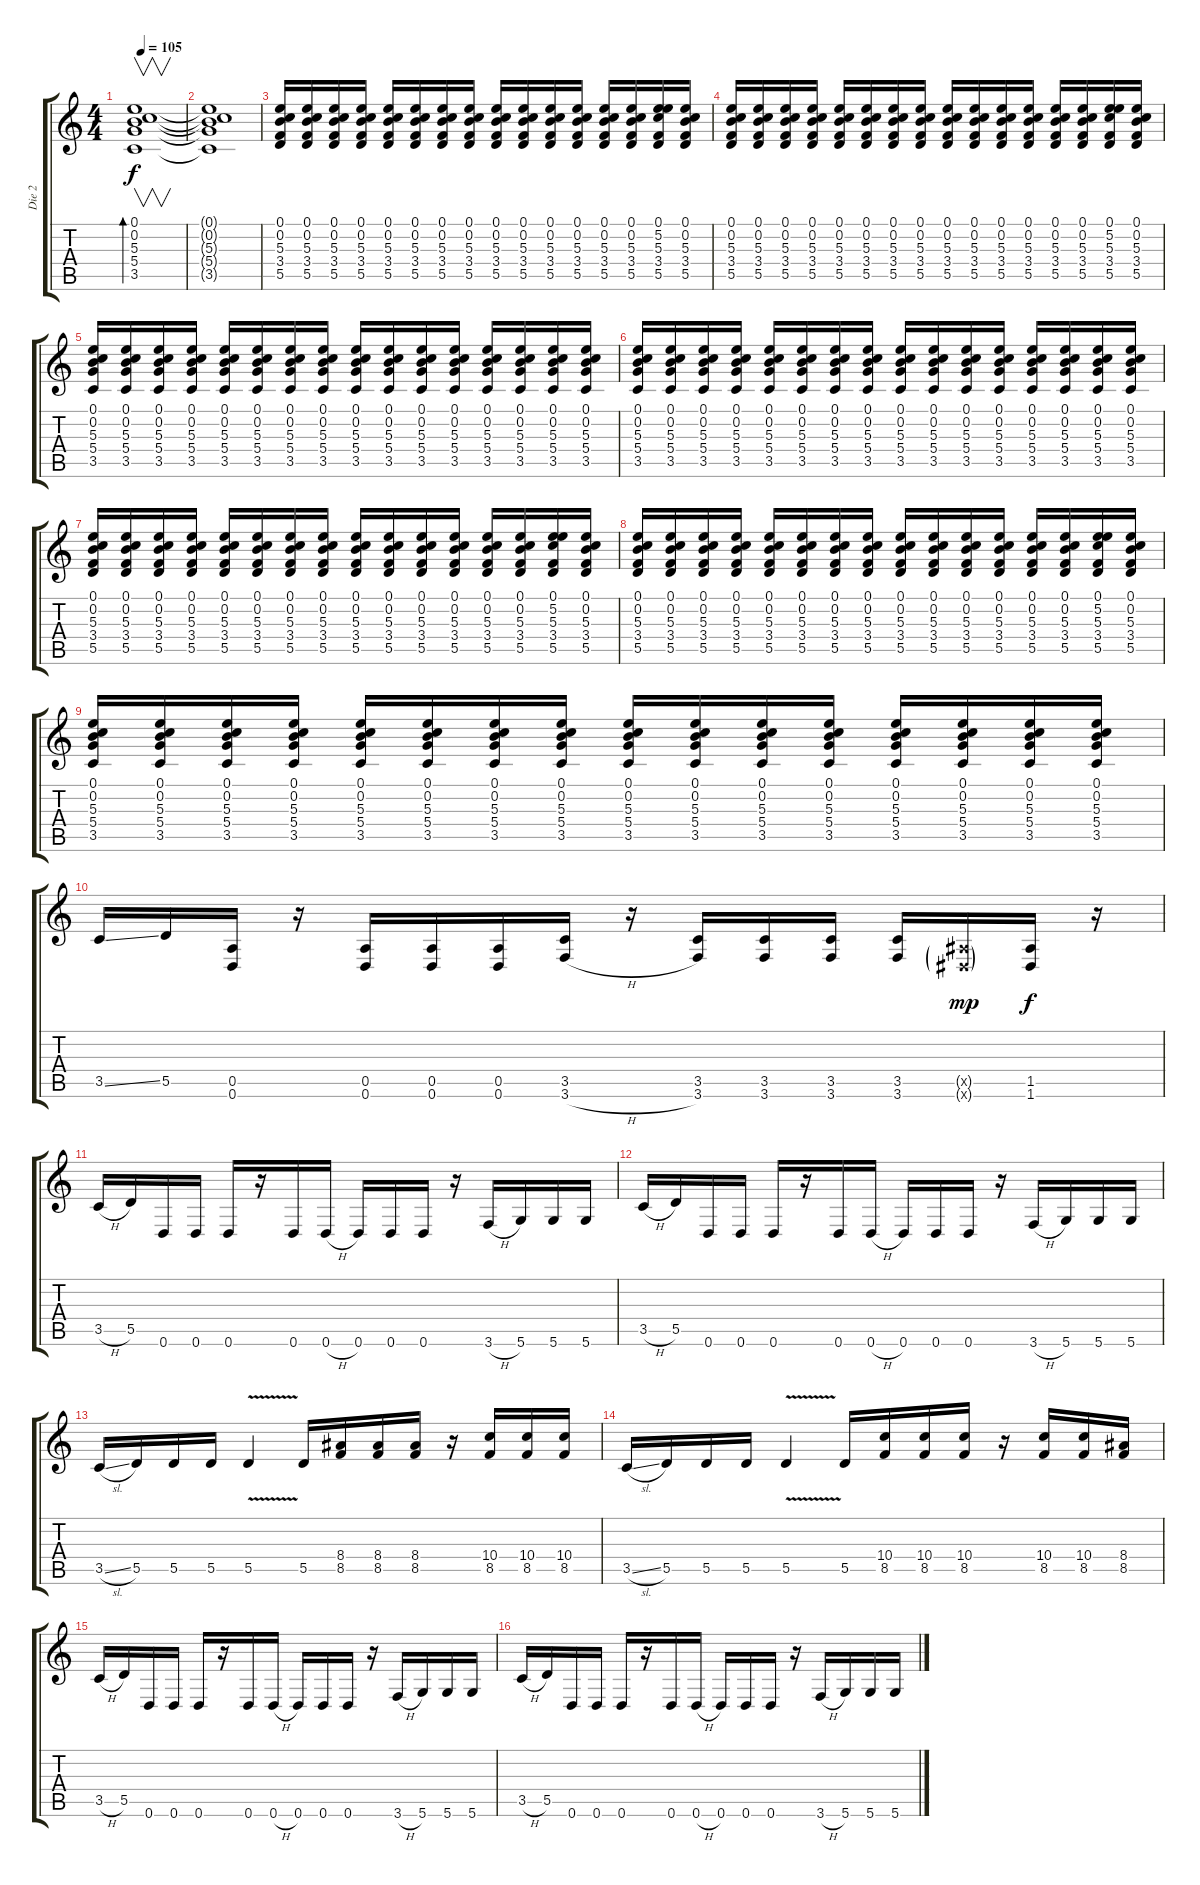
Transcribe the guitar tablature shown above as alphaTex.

\track ("Die 2" "Die 2") {instrument overdrivenguitar}
\staff {score tabs}
\tuning (E4 B3 G3 D3 A2 D2) {hide}
\ts (4 4)
\tempo 105
\clef g2
\ks c
(0.1 0.2 5.3 5.4 3.5).1{v bd 60 dy f} |
(0.1{t} 0.2{t} 5.3{t} 5.4{t} 3.5{t}).1 |
(0.1 0.2 5.3 3.4 5.5).16{volume 4 instrument electricguitarjazz} (0.1 0.2 5.3 3.4 5.5).16 (0.1 0.2 5.3 3.4 5.5).16 (0.1 0.2 5.3 3.4 5.5).16 (0.1 0.2 5.3 3.4 5.5).16 (0.1 0.2 5.3 3.4 5.5).16 (0.1 0.2 5.3 3.4 5.5).16 (0.1 0.2 5.3 3.4 5.5).16 (0.1 0.2 5.3 3.4 5.5).16 (0.1 0.2 5.3 3.4 5.5).16 (0.1 0.2 5.3 3.4 5.5).16 (0.1 0.2 5.3 3.4 5.5).16 (0.1 0.2 5.3 3.4 5.5).16 (0.1 0.2 5.3 3.4 5.5).16 (0.1 5.2 5.3 3.4 5.5).16 (0.1 0.2 5.3 3.4 5.5).16 |
(0.1 0.2 5.3 3.4 5.5).16 (0.1 0.2 5.3 3.4 5.5).16 (0.1 0.2 5.3 3.4 5.5).16 (0.1 0.2 5.3 3.4 5.5).16 (0.1 0.2 5.3 3.4 5.5).16 (0.1 0.2 5.3 3.4 5.5).16 (0.1 0.2 5.3 3.4 5.5).16 (0.1 0.2 5.3 3.4 5.5).16 (0.1 0.2 5.3 3.4 5.5).16 (0.1 0.2 5.3 3.4 5.5).16 (0.1 0.2 5.3 3.4 5.5).16 (0.1 0.2 5.3 3.4 5.5).16 (0.1 0.2 5.3 3.4 5.5).16 (0.1 0.2 5.3 3.4 5.5).16 (0.1 5.2 5.3 3.4 5.5).16 (0.1 0.2 5.3 3.4 5.5).16 |
(0.1 0.2 5.3 5.4 3.5).16 (0.1 0.2 5.3 5.4 3.5).16 (0.1 0.2 5.3 5.4 3.5).16 (0.1 0.2 5.3 5.4 3.5).16 (0.1 0.2 5.3 5.4 3.5).16 (0.1 0.2 5.3 5.4 3.5).16 (0.1 0.2 5.3 5.4 3.5).16 (0.1 0.2 5.3 5.4 3.5).16 (0.1 0.2 5.3 5.4 3.5).16 (0.1 0.2 5.3 5.4 3.5).16 (0.1 0.2 5.3 5.4 3.5).16 (0.1 0.2 5.3 5.4 3.5).16 (0.1 0.2 5.3 5.4 3.5).16 (0.1 0.2 5.3 5.4 3.5).16 (0.1 0.2 5.3 5.4 3.5).16 (0.1 0.2 5.3 5.4 3.5).16 |
(0.1 0.2 5.3 5.4 3.5).16 (0.1 0.2 5.3 5.4 3.5).16 (0.1 0.2 5.3 5.4 3.5).16 (0.1 0.2 5.3 5.4 3.5).16 (0.1 0.2 5.3 5.4 3.5).16 (0.1 0.2 5.3 5.4 3.5).16 (0.1 0.2 5.3 5.4 3.5).16 (0.1 0.2 5.3 5.4 3.5).16 (0.1 0.2 5.3 5.4 3.5).16 (0.1 0.2 5.3 5.4 3.5).16 (0.1 0.2 5.3 5.4 3.5).16 (0.1 0.2 5.3 5.4 3.5).16 (0.1 0.2 5.3 5.4 3.5).16 (0.1 0.2 5.3 5.4 3.5).16 (0.1 0.2 5.3 5.4 3.5).16 (0.1 0.2 5.3 5.4 3.5).16 |
(0.1 0.2 5.3 3.4 5.5).16 (0.1 0.2 5.3 3.4 5.5).16 (0.1 0.2 5.3 3.4 5.5).16 (0.1 0.2 5.3 3.4 5.5).16 (0.1 0.2 5.3 3.4 5.5).16 (0.1 0.2 5.3 3.4 5.5).16 (0.1 0.2 5.3 3.4 5.5).16 (0.1 0.2 5.3 3.4 5.5).16 (0.1 0.2 5.3 3.4 5.5).16 (0.1 0.2 5.3 3.4 5.5).16 (0.1 0.2 5.3 3.4 5.5).16 (0.1 0.2 5.3 3.4 5.5).16 (0.1 0.2 5.3 3.4 5.5).16 (0.1 0.2 5.3 3.4 5.5).16 (0.1 5.2 5.3 3.4 5.5).16 (0.1 0.2 5.3 3.4 5.5).16 |
(0.1 0.2 5.3 3.4 5.5).16 (0.1 0.2 5.3 3.4 5.5).16 (0.1 0.2 5.3 3.4 5.5).16 (0.1 0.2 5.3 3.4 5.5).16 (0.1 0.2 5.3 3.4 5.5).16 (0.1 0.2 5.3 3.4 5.5).16 (0.1 0.2 5.3 3.4 5.5).16 (0.1 0.2 5.3 3.4 5.5).16 (0.1 0.2 5.3 3.4 5.5).16 (0.1 0.2 5.3 3.4 5.5).16 (0.1 0.2 5.3 3.4 5.5).16 (0.1 0.2 5.3 3.4 5.5).16 (0.1 0.2 5.3 3.4 5.5).16 (0.1 0.2 5.3 3.4 5.5).16 (0.1 5.2 5.3 3.4 5.5).16 (0.1 0.2 5.3 3.4 5.5).16 |
(0.1 0.2 5.3 5.4 3.5).16 (0.1 0.2 5.3 5.4 3.5).16 (0.1 0.2 5.3 5.4 3.5).16 (0.1 0.2 5.3 5.4 3.5).16 (0.1 0.2 5.3 5.4 3.5).16 (0.1 0.2 5.3 5.4 3.5).16 (0.1 0.2 5.3 5.4 3.5).16 (0.1 0.2 5.3 5.4 3.5).16 (0.1 0.2 5.3 5.4 3.5).16 (0.1 0.2 5.3 5.4 3.5).16 (0.1 0.2 5.3 5.4 3.5).16 (0.1 0.2 5.3 5.4 3.5).16 (0.1 0.2 5.3 5.4 3.5).16 (0.1 0.2 5.3 5.4 3.5).16 (0.1 0.2 5.3 5.4 3.5).16 (0.1 0.2 5.3 5.4 3.5).16 |
3.5{ss}.16{volume 16 instrument distortionguitar} 5.5.16 (0.5 0.6).16 r.16 (0.5 0.6).16 (0.5 0.6).16 (0.5 0.6).16 (3.5 3.6{h}).16 r.16 (3.5 3.6).16 (3.5 3.6).16 (3.5 3.6).16 (3.5 3.6).16 (1.5{g x} 1.6{g x}).16{dy mp} (1.5 1.6).16{dy f} r.16 |
3.5{h}.16 5.5.16 0.6.16 0.6.16 0.6.16 r.16 0.6.16 0.6{h}.16 0.6.16 0.6.16 0.6.16 r.16 3.6{h}.16 5.6.16 5.6.16 5.6.16 |
3.5{h}.16 5.5.16 0.6.16 0.6.16 0.6.16 r.16 0.6.16 0.6{h}.16 0.6.16 0.6.16 0.6.16 r.16 3.6{h}.16 5.6.16 5.6.16 5.6.16 |
3.5{sl}.16 5.5.16 5.5.16 5.5.16 5.5{v}.4 5.5.16 (8.4 8.5).16 (8.4 8.5).16 (8.4 8.5).16 r.16 (10.4 8.5).16 (10.4 8.5).16 (10.4 8.5).16 |
3.5{sl}.16 5.5.16 5.5.16 5.5.16 5.5{v}.4 5.5.16 (10.4 8.5).16 (10.4 8.5).16 (10.4 8.5).16 r.16 (10.4 8.5).16 (10.4 8.5).16 (8.4 8.5).16 |
3.5{h}.16 5.5.16 0.6.16 0.6.16 0.6.16 r.16 0.6.16 0.6{h}.16 0.6.16 0.6.16 0.6.16 r.16 3.6{h}.16 5.6.16 5.6.16 5.6.16 |
3.5{h}.16 5.5.16 0.6.16 0.6.16 0.6.16 r.16 0.6.16 0.6{h}.16 0.6.16 0.6.16 0.6.16 r.16 3.6{h}.16 5.6.16 5.6.16 5.6.16
